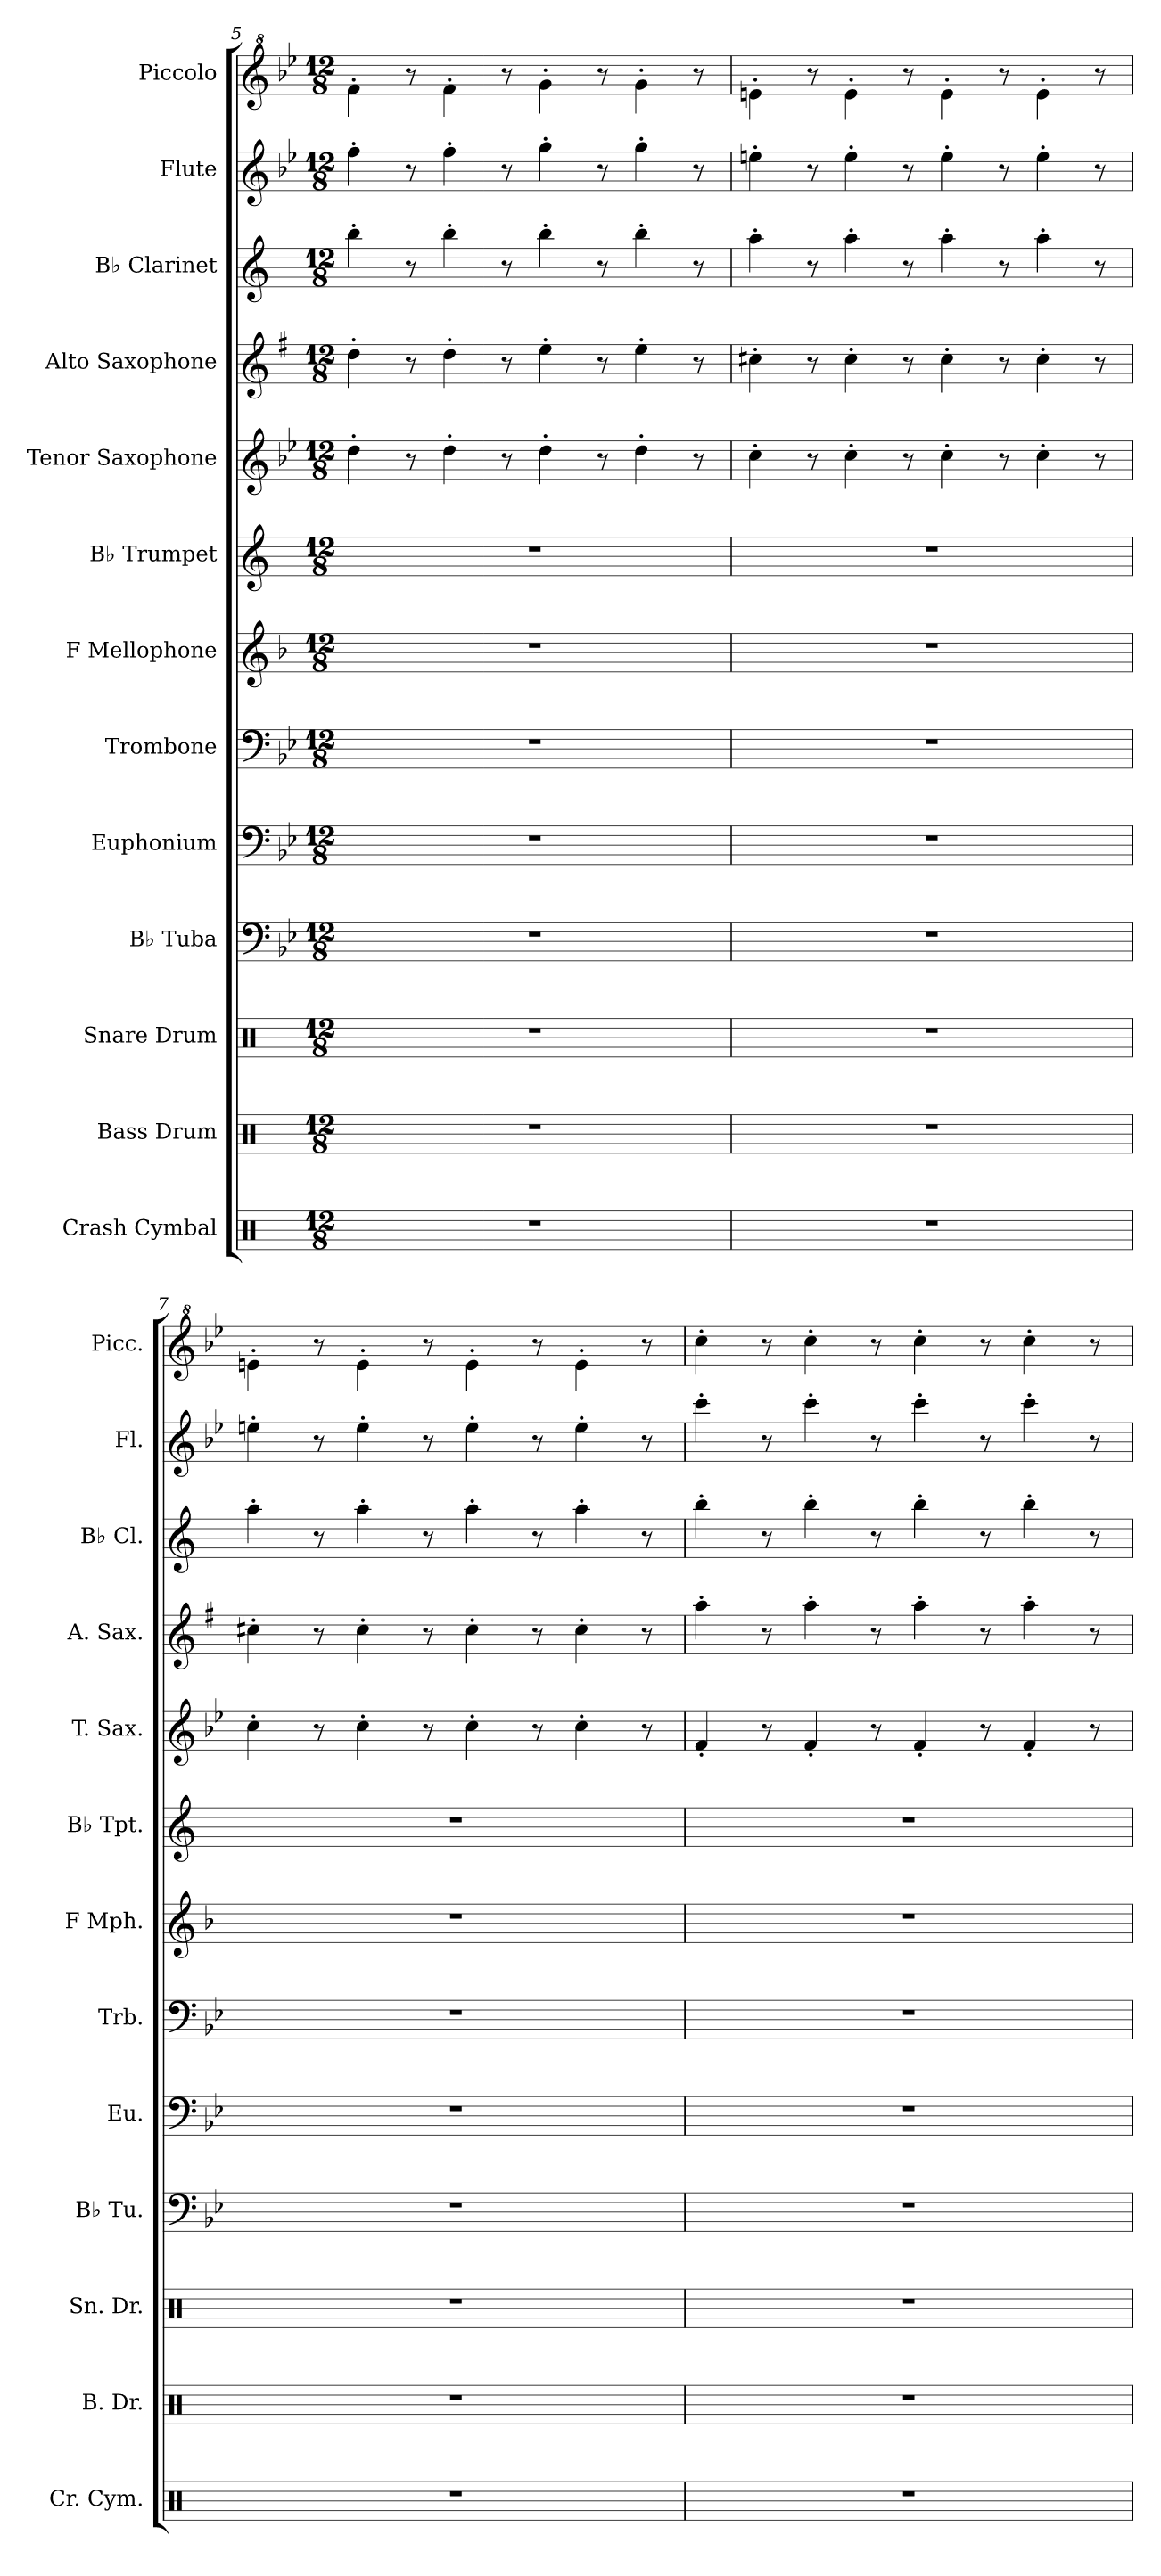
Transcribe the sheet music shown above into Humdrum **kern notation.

**kern	**kern	**kern	**kern	**kern	**kern	**kern	**kern	**kern	**kern	**kern	**kern	**kern
*part13	*part12	*part11	*part10	*part9	*part8	*part7	*part6	*part5	*part4	*part3	*part2	*part1
*staff13	*staff12	*staff11	*staff10	*staff9	*staff8	*staff7	*staff6	*staff5	*staff4	*staff3	*staff2	*staff1
*I"Crash Cymbal	*I"Bass Drum	*I"Snare Drum	*I"B♭ Tuba	*I"Euphonium	*I"Trombone	*I"F Mellophone	*I"B♭ Trumpet	*I"Tenor Saxophone	*I"Alto Saxophone	*I"B♭ Clarinet	*I"Flute	*I"Piccolo
*I'Cr. Cym.	*I'B. Dr.	*I'Sn. Dr.	*I'B♭ Tu.	*I'Eu.	*I'Trb.	*I'F Mph.	*I'B♭ Tpt.	*I'T. Sax.	*I'A. Sax.	*I'B♭ Cl.	*I'Fl.	*I'Picc.
!!LO:PB:g=z
*clefX	*clefX	*clefX	*clefF4	*clefF4	*clefF4	*clefG2	*clefG2	*clefG2	*clefG2	*clefG2	*clefG2	*clefG^2
*	*	*	*	*	*	*ITrd4c7	*ITrd1c2	*ITrd8c14	*ITrd5c9	*ITrd1c2	*	*ITrd-7c-12
*k[]	*k[]	*k[]	*k[b-e-]	*k[b-e-]	*k[b-e-]	*k[b-e-]	*k[b-e-]	*k[b-e-]	*k[b-e-]	*k[b-e-]	*k[b-e-]	*k[b-e-]
*C:	*C:	*C:	*B-:	*B-:	*B-:	*B-:	*B-:	*B-:	*B-:	*B-:	*B-:	*B-:
*M12/8	*M12/8	*M12/8	*M12/8	*M12/8	*M12/8	*M12/8	*M12/8	*M12/8	*M12/8	*M12/8	*M12/8	*M12/8
=5	=5	=5	=5	=5	=5	=5	=5	=5	=5	=5	=5	=5
1.r	1.r	1.r	1.r	1.r	1.r	1.r	1.r	4d'\	4f'\	4aa'\	4ff'\	4fff'\
.	.	.	.	.	.	.	.	8r	8r	8r	8r	8r
.	.	.	.	.	.	.	.	4d'\	4f'\	4aa'\	4ff'\	4fff'\
.	.	.	.	.	.	.	.	8r	8r	8r	8r	8r
.	.	.	.	.	.	.	.	4d'\	4g'\	4aa'\	4gg'\	4ggg'\
.	.	.	.	.	.	.	.	8r	8r	8r	8r	8r
.	.	.	.	.	.	.	.	4d'\	4g'\	4aa'\	4gg'\	4ggg'\
.	.	.	.	.	.	.	.	8r	8r	8r	8r	8r
=6	=6	=6	=6	=6	=6	=6	=6	=6	=6	=6	=6	=6
1.r	1.r	1.r	1.r	1.r	1.r	1.r	1.r	4c'\	4en'\	4gg'\	4een'\	4eeen'\
.	.	.	.	.	.	.	.	8r	8r	8r	8r	8r
.	.	.	.	.	.	.	.	4c'\	4e'\	4gg'\	4ee'\	4eee'\
.	.	.	.	.	.	.	.	8r	8r	8r	8r	8r
.	.	.	.	.	.	.	.	4c'\	4e'\	4gg'\	4ee'\	4eee'\
.	.	.	.	.	.	.	.	8r	8r	8r	8r	8r
.	.	.	.	.	.	.	.	4c'\	4e'\	4gg'\	4ee'\	4eee'\
.	.	.	.	.	.	.	.	8r	8r	8r	8r	8r
=7	=7	=7	=7	=7	=7	=7	=7	=7	=7	=7	=7	=7
1.r	1.r	1.r	1.r	1.r	1.r	1.r	1.r	4c'\	4en'\	4gg'\	4een'\	4eeen'\
.	.	.	.	.	.	.	.	8r	8r	8r	8r	8r
.	.	.	.	.	.	.	.	4c'\	4e'\	4gg'\	4ee'\	4eee'\
.	.	.	.	.	.	.	.	8r	8r	8r	8r	8r
.	.	.	.	.	.	.	.	4c'\	4e'\	4gg'\	4ee'\	4eee'\
.	.	.	.	.	.	.	.	8r	8r	8r	8r	8r
.	.	.	.	.	.	.	.	4c'\	4e'\	4gg'\	4ee'\	4eee'\
.	.	.	.	.	.	.	.	8r	8r	8r	8r	8r
=8	=8	=8	=8	=8	=8	=8	=8	=8	=8	=8	=8	=8
1.r	1.r	1.r	1.r	1.r	1.r	1.r	1.r	4F'/	4cc'\	4aa'\	4ccc'\	4cccc'\
.	.	.	.	.	.	.	.	8r	8r	8r	8r	8r
.	.	.	.	.	.	.	.	4F'/	4cc'\	4aa'\	4ccc'\	4cccc'\
.	.	.	.	.	.	.	.	8r	8r	8r	8r	8r
.	.	.	.	.	.	.	.	4F'/	4cc'\	4aa'\	4ccc'\	4cccc'\
.	.	.	.	.	.	.	.	8r	8r	8r	8r	8r
.	.	.	.	.	.	.	.	4F'/	4cc'\	4aa'\	4ccc'\	4cccc'\
.	.	.	.	.	.	.	.	8r	8r	8r	8r	8r
=	=	=	=	=	=	=	=	=	=	=	=	=
*-	*-	*-	*-	*-	*-	*-	*-	*-	*-	*-	*-	*-
